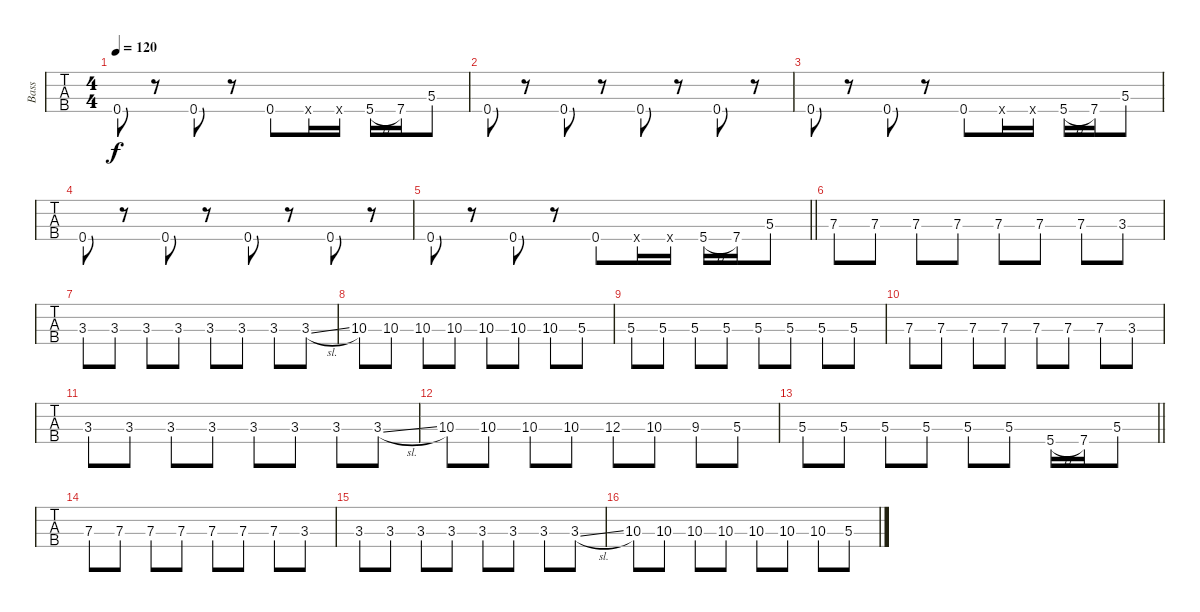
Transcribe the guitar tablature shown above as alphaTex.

\track ("Bass" "Bass") {instrument electricbassfinger}
\staff {tabs}
\tuning (G2 D2 A1 E1) {hide}
\ts (4 4)
\tempo 120
\clef f4
\ks c
0.4.8{dy f} r.8 0.4.8 r.8 0.4.8 0.4{x}.16 0.4{x}.16 5.4{h}.16 7.4.16 5.3.8 |
0.4.8 r.8 0.4.8 r.8 0.4.8 r.8 0.4.8 r.8 |
0.4.8 r.8 0.4.8 r.8 0.4.8 0.4{x}.16 0.4{x}.16 5.4{h}.16 7.4.16 5.3.8 |
0.4.8 r.8 0.4.8 r.8 0.4.8 r.8 0.4.8 r.8 |
\barLineRight lightlight
0.4.8 r.8 0.4.8 r.8 0.4.8 0.4{x}.16 0.4{x}.16 5.4{h}.16 7.4.16 5.3.8 |
7.3.8 7.3.8 7.3.8 7.3.8 7.3.8 7.3.8 7.3.8 3.3.8 |
3.3.8 3.3.8 3.3.8 3.3.8 3.3.8 3.3.8 3.3.8 3.3{sl}.8 |
10.3.8 10.3.8 10.3.8 10.3.8 10.3.8 10.3.8 10.3.8 5.3.8 |
5.3.8 5.3.8 5.3.8 5.3.8 5.3.8 5.3.8 5.3.8 5.3.8 |
7.3.8 7.3.8 7.3.8 7.3.8 7.3.8 7.3.8 7.3.8 3.3.8 |
3.3.8 3.3.8 3.3.8 3.3.8 3.3.8 3.3.8 3.3.8 3.3{sl}.8 |
10.3.8 10.3.8 10.3.8 10.3.8 12.3.8 10.3.8 9.3.8 5.3.8 |
\barLineRight lightlight
5.3.8 5.3.8 5.3.8 5.3.8 5.3.8 5.3.8 5.4{h}.16 7.4.16 5.3.8 |
7.3.8 7.3.8 7.3.8 7.3.8 7.3.8 7.3.8 7.3.8 3.3.8 |
3.3.8 3.3.8 3.3.8 3.3.8 3.3.8 3.3.8 3.3.8 3.3{sl}.8 |
10.3.8 10.3.8 10.3.8 10.3.8 10.3.8 10.3.8 10.3.8 5.3.8
